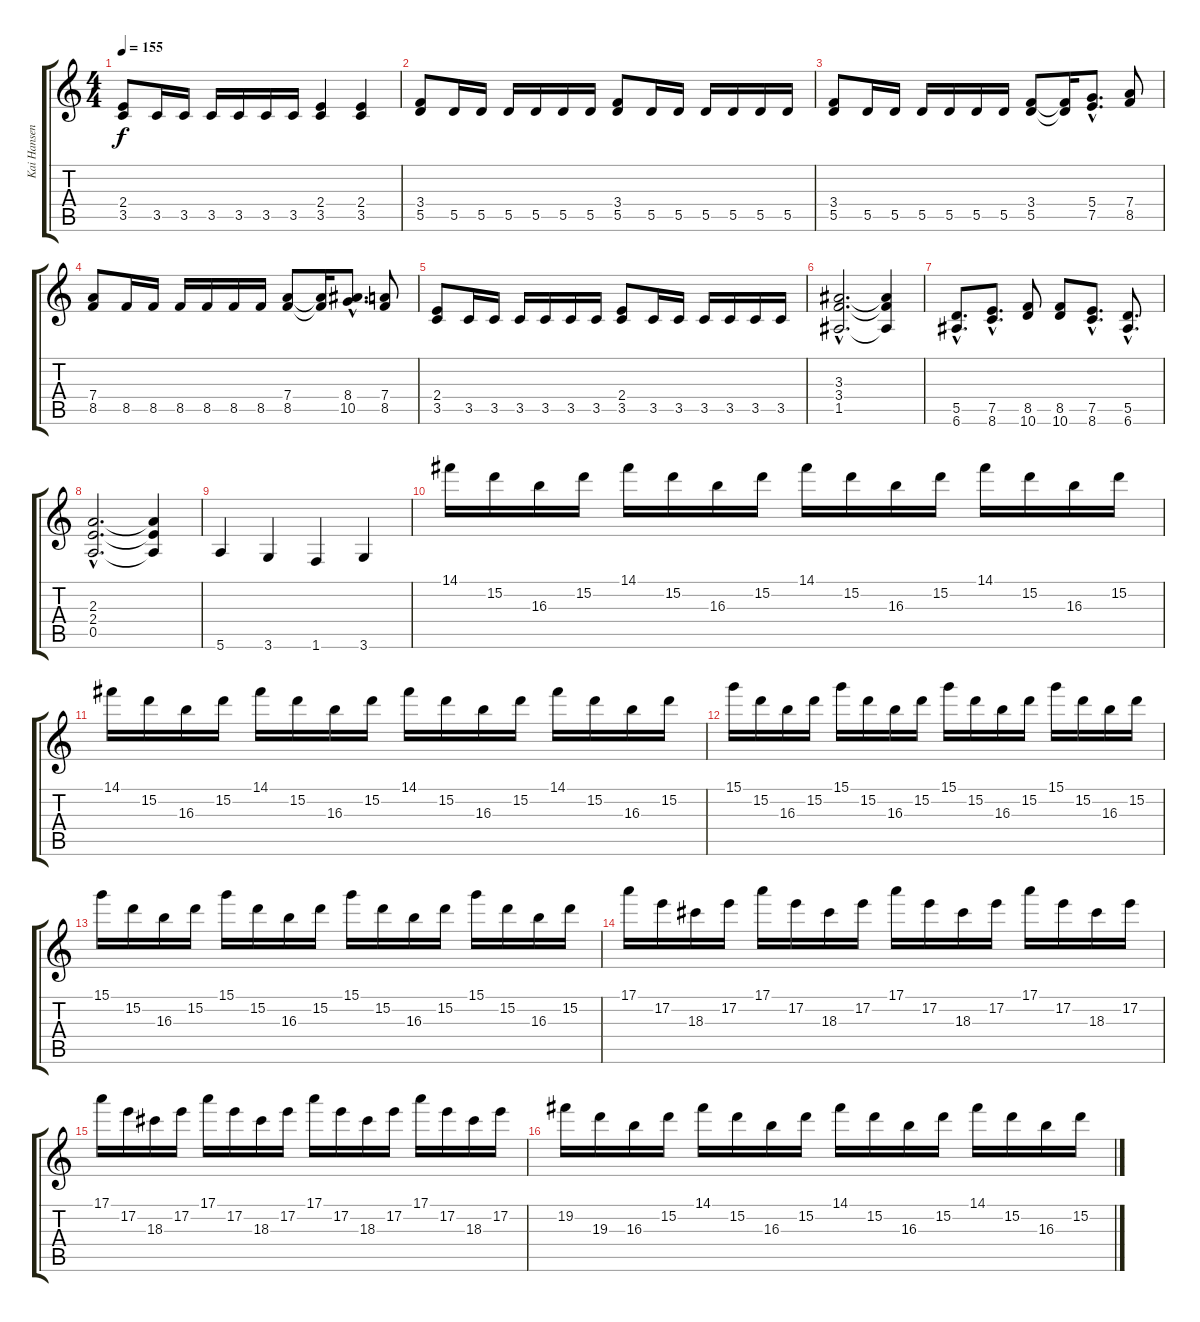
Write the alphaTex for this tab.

\track ("Kai Hansen" "Kai Hansen") {instrument distortionguitar}
\staff {score tabs}
\tuning (E4 B3 G3 D3 A2 E2) {hide}
\ts (4 4)
\tempo 155
\clef g2
\ks c
(2.4 3.5).8{dy f} 3.5.16 3.5.16 3.5.16 3.5.16 3.5.16 3.5.16 (2.4 3.5).4 (2.4 3.5).4 |
(3.4 5.5).8 5.5.16 5.5.16 5.5.16 5.5.16 5.5.16 5.5.16 (3.4 5.5).8 5.5.16 5.5.16 5.5.16 5.5.16 5.5.16 5.5.16 |
(3.4 5.5).8 5.5.16 5.5.16 5.5.16 5.5.16 5.5.16 5.5.16 (3.4 5.5).8 (3.4{t} 5.5{t}).16 (5.4{hac} 7.5{hac}).8{d} (7.4 8.5).8 |
(7.4 8.5).8 8.5.16 8.5.16 8.5.16 8.5.16 8.5.16 8.5.16 (7.4 8.5).8 (7.4{t} 8.5{t}).16 (8.4{hac} 10.5{hac}).8{d} (7.4 8.5).8 |
(2.4 3.5).8 3.5.16 3.5.16 3.5.16 3.5.16 3.5.16 3.5.16 (2.4 3.5).8 3.5.16 3.5.16 3.5.16 3.5.16 3.5.16 3.5.16 |
(3.3{hac} 3.4{hac} 1.5{hac}).2{d} (3.3{t} 3.4{t} 1.5{t}).4 |
(5.5{hac} 6.6{hac}).8{d} (7.5{hac} 8.6{hac}).8{d} (8.5 10.6).8 (8.5 10.6).8 (7.5{hac} 8.6{hac}).8{d} (5.5{hac} 6.6{hac}).8{d} |
(2.3{hac} 2.4{hac} 0.5{hac}).2{d} (2.3{t} 2.4{t} 0.5{t}).4 |
5.6.4 3.6.4 1.6.4 3.6.4 |
14.1.16 15.2.16 16.3.16 15.2.16 14.1.16 15.2.16 16.3.16 15.2.16 14.1.16 15.2.16 16.3.16 15.2.16 14.1.16 15.2.16 16.3.16 15.2.16 |
14.1.16 15.2.16 16.3.16 15.2.16 14.1.16 15.2.16 16.3.16 15.2.16 14.1.16 15.2.16 16.3.16 15.2.16 14.1.16 15.2.16 16.3.16 15.2.16 |
15.1.16 15.2.16 16.3.16 15.2.16 15.1.16 15.2.16 16.3.16 15.2.16 15.1.16 15.2.16 16.3.16 15.2.16 15.1.16 15.2.16 16.3.16 15.2.16 |
15.1.16 15.2.16 16.3.16 15.2.16 15.1.16 15.2.16 16.3.16 15.2.16 15.1.16 15.2.16 16.3.16 15.2.16 15.1.16 15.2.16 16.3.16 15.2.16 |
17.1.16 17.2.16 18.3.16 17.2.16 17.1.16 17.2.16 18.3.16 17.2.16 17.1.16 17.2.16 18.3.16 17.2.16 17.1.16 17.2.16 18.3.16 17.2.16 |
17.1.16 17.2.16 18.3.16 17.2.16 17.1.16 17.2.16 18.3.16 17.2.16 17.1.16 17.2.16 18.3.16 17.2.16 17.1.16 17.2.16 18.3.16 17.2.16 |
19.2.16 19.3.16 16.3.16 15.2.16 14.1.16 15.2.16 16.3.16 15.2.16 14.1.16 15.2.16 16.3.16 15.2.16 14.1.16 15.2.16 16.3.16 15.2.16
